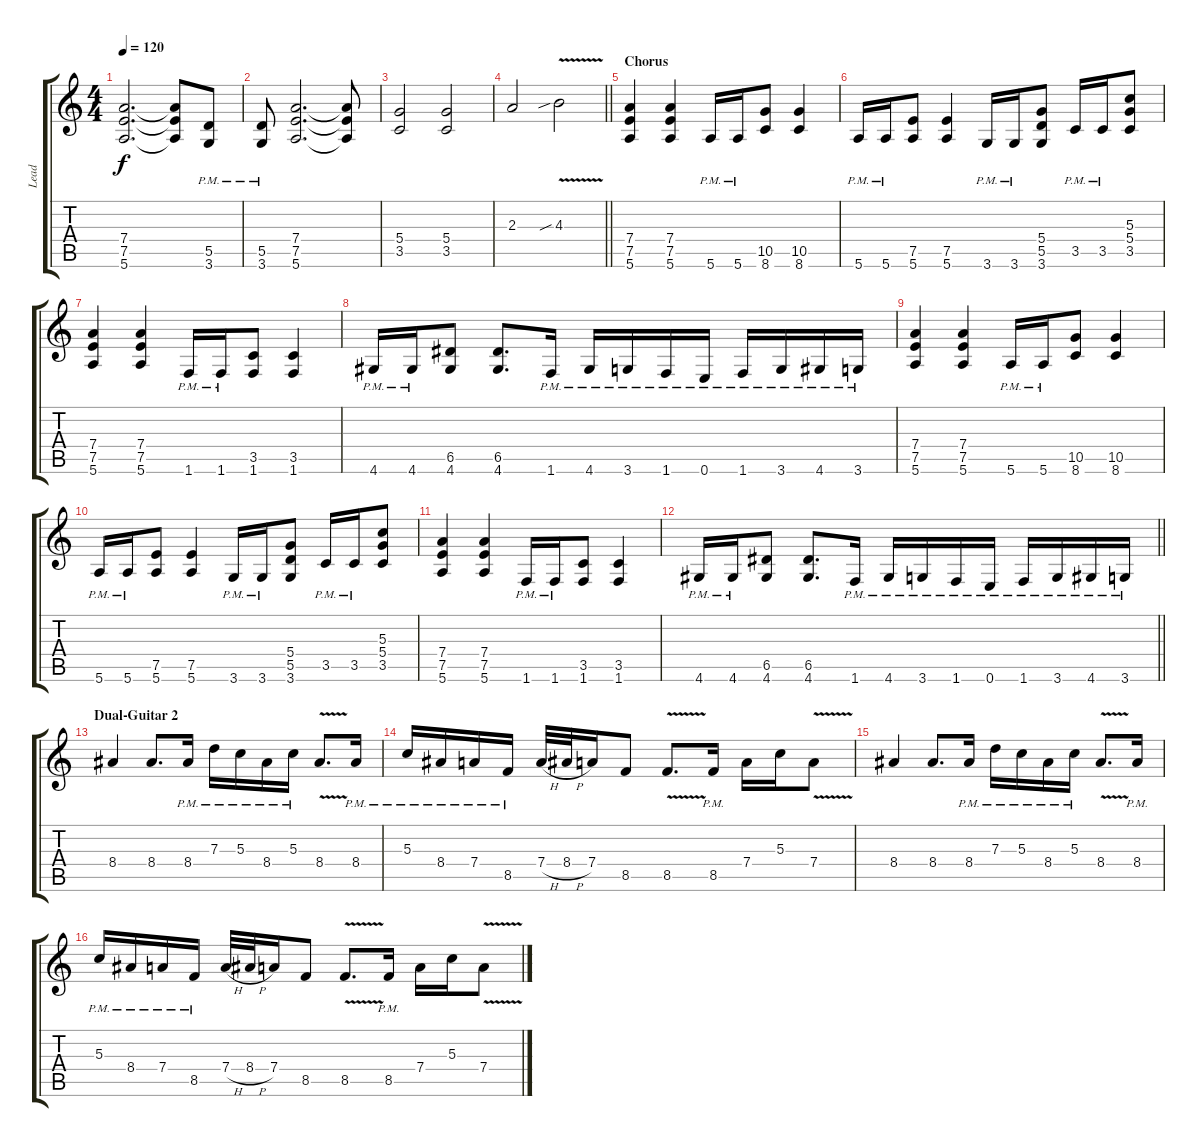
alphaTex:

\track ("Lead" "Lead") {instrument distortionguitar}
\staff {score tabs}
\tuning (E4 B3 G3 D3 A2 E2) {hide}
\ts (4 4)
\tempo 120
\clef g2
\ks c
(7.4 7.5 5.6).2{d dy f} (7.4{t} 7.5{t} 5.6{t}).8 (5.5{pm} 3.6{pm}).8 |
(5.5{pm} 3.6{pm}).8 (7.4 7.5 5.6).2{d} (7.4{t} 7.5{t} 5.6{t}).8 |
(5.4 3.5).2 (5.4 3.5).2 |
\barLineRight lightlight
2.3.2 4.3{v sib}.2 |
\section ("" "Chorus")
(7.4 7.5 5.6).4 (7.4 7.5 5.6).4 5.6{pm}.16 5.6{pm}.16 (10.5 8.6).8 (10.5 8.6).4 |
5.6{pm}.16 5.6{pm}.16 (7.5 5.6).8 (7.5 5.6).4 3.6{pm}.16 3.6{pm}.16 (5.4 5.5 3.6).8 3.5{pm}.16 3.5{pm}.16 (5.3 5.4 3.5).8 |
(7.4 7.5 5.6).4 (7.4 7.5 5.6).4 1.6{pm}.16 1.6{pm}.16 (3.5 1.6).8 (3.5 1.6).4 |
4.6{pm}.16 4.6{pm}.16 (6.5 4.6).8 (6.5 4.6).8{d} 1.6{pm}.16 4.6{pm}.16 3.6{pm}.16 1.6{pm}.16 0.6{pm}.16 1.6{pm}.16 3.6{pm}.16 4.6{pm}.16 3.6{pm}.16 |
(7.4 7.5 5.6).4 (7.4 7.5 5.6).4 5.6{pm}.16 5.6{pm}.16 (10.5 8.6).8 (10.5 8.6).4 |
5.6{pm}.16 5.6{pm}.16 (7.5 5.6).8 (7.5 5.6).4 3.6{pm}.16 3.6{pm}.16 (5.4 5.5 3.6).8 3.5{pm}.16 3.5{pm}.16 (5.3 5.4 3.5).8 |
(7.4 7.5 5.6).4 (7.4 7.5 5.6).4 1.6{pm}.16 1.6{pm}.16 (3.5 1.6).8 (3.5 1.6).4 |
\barLineRight lightlight
4.6{pm}.16 4.6{pm}.16 (6.5 4.6).8 (6.5 4.6).8{d} 1.6{pm}.16 4.6{pm}.16 3.6{pm}.16 1.6{pm}.16 0.6{pm}.16 1.6{pm}.16 3.6{pm}.16 4.6{pm}.16 3.6{pm}.16 |
\section ("" "Dual-Guitar 2")
8.4.4 8.4.8{d} 8.4{pm}.16 7.3{pm}.16 5.3{pm}.16 8.4{pm}.16 5.3{pm}.16 8.4{v}.8{d} 8.4{pm}.16 |
5.3{pm}.16 8.4{pm}.16 7.4{pm}.16 8.5{pm}.16 7.4{h}.32 8.4{h}.32 7.4.16 8.5.8 8.5{v}.8{d} 8.5{pm}.16 7.4.16 5.3.16 7.4{v}.8 |
8.4.4 8.4.8{d} 8.4{pm}.16 7.3{pm}.16 5.3{pm}.16 8.4{pm}.16 5.3{pm}.16 8.4{v}.8{d} 8.4{pm}.16 |
5.3{pm}.16 8.4{pm}.16 7.4{pm}.16 8.5{pm}.16 7.4{h}.32 8.4{h}.32 7.4.16 8.5.8 8.5{v}.8{d} 8.5{pm}.16 7.4.16 5.3.16 7.4{v}.8
